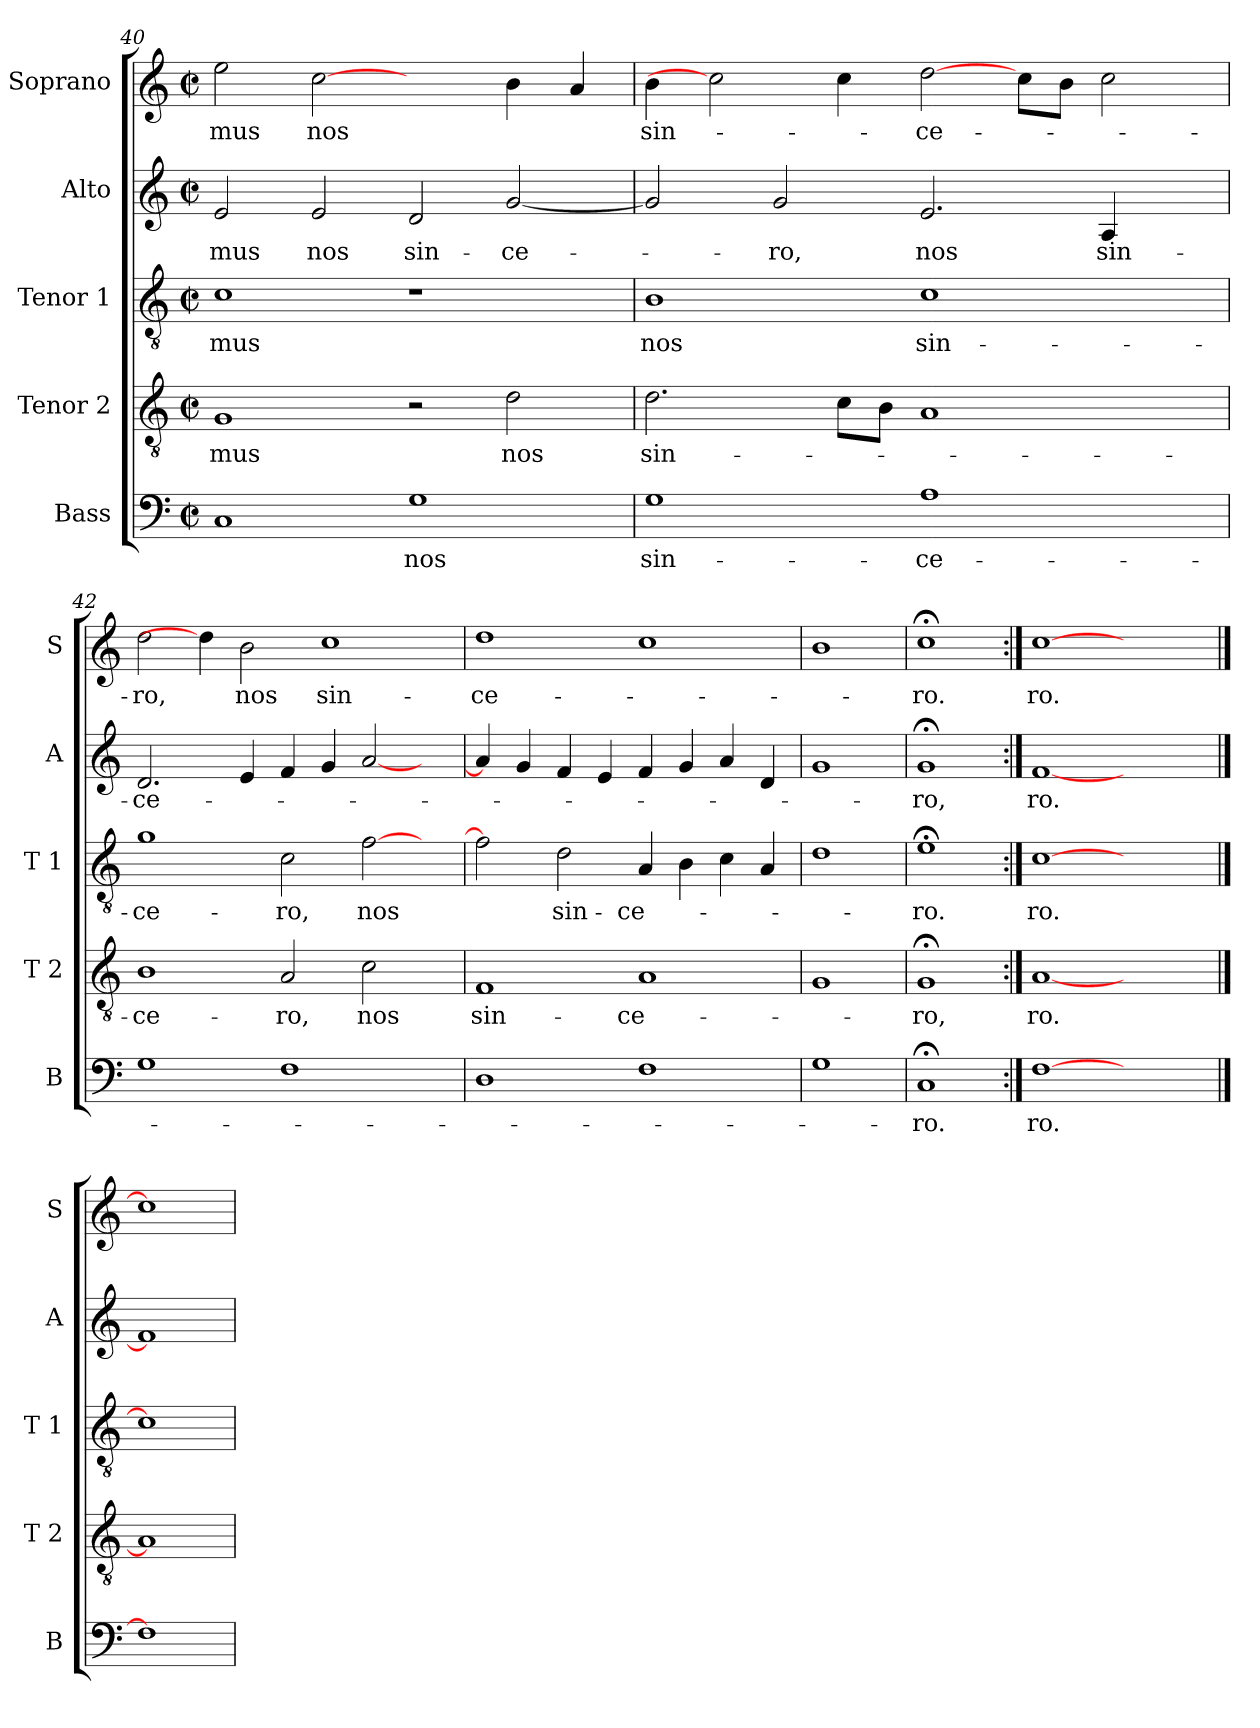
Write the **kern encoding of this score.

**kern	**text	**kern	**text	**kern	**text	**kern	**text	**kern	**text
*part5	*part5	*part4	*part4	*part3	*part3	*part2	*part2	*part1	*part1
*staff5	*staff5	*staff4	*staff4	*staff3	*staff3	*staff2	*staff2	*staff1	*staff1
*I"Bass	*	*I"Tenor 2	*	*I"Tenor 1	*	*I"Alto	*	*I"Soprano	*
*I'B	*	*I'T 2	*	*I'T 1	*	*I'A	*	*I'S	*
*clefF4	*	*clefGv2	*	*clefGv2	*	*clefG2	*	*clefG2	*
*k[]	*	*k[]	*	*k[]	*	*k[]	*	*k[]	*
*C:	*	*C:	*	*C:	*	*C:	*	*C:	*
*M2/2	*	*M2/2	*	*M2/2	*	*M2/2	*	*M2/2	*
*met(c|)	*	*met(c|)	*	*met(c|)	*	*met(c|)	*	*met(c|)	*
=40	=40	=40	=40	=40	=40	=40	=40	=40	=40
!	!	!	!LO:LY:b	!	!LO:LY:b	!	!LO:LY:b	!	!LO:LY:b
1C	.	1G	-mus	1c	-mus	2e/	-mus	2ee\	-mus
!	!	!	!	!	!	!	!LO:LY:b	!	!LO:LY:b
.	.	.	.	.	.	2e/	nos	[2cc	nos
!	!LO:LY:b	!	!	!	!	!	!LO:LY:b	!	!
1G	nos	2r	.	1r	.	2d/	sin-	2ryy	.
!	!	!	!LO:LY:b	!	!	!	!LO:LY:b	!	!
.	.	2d\	nos	.	.	[2g/	-ce-	4b\	.
.	.	.	.	.	.	.	.	4a/	.
=41	=41	=41	=41	=41	=41	=41	=41	=41	=41
!	!LO:LY:b	!	!LO:LY:b	!	!LO:LY:b	!	!	!	!LO:LY:b
1G	sin-	2.d\	sin-	1B	nos	2g/]	.	4b\	sin-
.	.	.	.	.	.	.	.	2cc]	.
!	!	!	!	!	!	!	!LO:LY:b	!	!
.	.	.	.	.	.	2g/	-ro,	.	.
.	.	8c\L	.	.	.	.	.	4cc\	.
.	.	8B\J	.	.	.	.	.	.	.
!	!LO:LY:b	!	!	!	!LO:LY:b	!	!LO:LY:b	!	!LO:LY:b
1A	-ce-	1A	.	1c	sin-	2.e/	nos	[2dd\	-ce-
.	.	.	.	.	.	.	.	8cc\L	.
.	.	.	.	.	.	.	.	8b\J	.
!	!	!	!	!	!	!	!LO:LY:b	!	!
.	.	.	.	.	.	4A/	sin-	2cc\	.
4ryy	.	4ryy	.	4ryy	.	4ryy	.	.	.
!!LO:PB:g=z
=42	=42	=42	=42	=42	=42	=42	=42	=42	=42
!	!	!	!LO:LY:b	!	!LO:LY:b	!	!LO:LY:b	!	!LO:LY:b
1G	.	1B	-ce-	1g	-ce-	2.d/	-ce-	2dd\	-ro,
.	.	.	.	.	.	.	.	4dd\]	.
!	!	!	!	!	!	!	!	!	!LO:LY:b
.	.	.	.	.	.	4e/	.	2b\	nos
!	!	!	!LO:LY:b	!	!LO:LY:b	!	!	!	!
1F	.	2A/	-ro,	2c\	-ro,	4f/	.	.	.
!	!	!	!	!	!	!	!	!	!LO:LY:b
.	.	.	.	.	.	4g/	.	1cc	sin-
!	!	!	!LO:LY:b	!	!LO:LY:b	!	!	!	!
.	.	2c\	nos	[2f\	nos	[2a/	.	.	.
4ryy	.	4ryy	.	4ryy	.	4ryy	.	.	.
=43	=43	=43	=43	=43	=43	=43	=43	=43	=43
!	!	!	!LO:LY:b	!	!	!	!	!	!LO:LY:b
1D	.	1F	sin-	2f\]	.	4a/]	.	1dd	-ce-
.	.	.	.	.	.	4g/	.	.	.
!	!	!	!	!	!LO:LY:b	!	!	!	!
.	.	.	.	2d\	sin-	4f/	.	.	.
.	.	.	.	.	.	4e/	.	.	.
!	!	!	!LO:LY:b	!	!LO:LY:b	!	!	!	!
1F	.	1A	-ce-	4A/	-ce-	4f/	.	1cc	.
.	.	.	.	4B\	.	4g/	.	.	.
.	.	.	.	4c\	.	4a/	.	.	.
.	.	.	.	4A/	.	4d/	.	.	.
=44	=44	=44	=44	=44	=44	=44	=44	=44	=44
1G	.	1G	.	1d	.	1g	.	1b	.
=45	=45	=45	=45	=45	=45	=45	=45	=45	=45
!	!LO:LY:b	!	!LO:LY:b	!	!LO:LY:b	!	!LO:LY:b	!	!LO:LY:b
1C;<	-ro.	1G;<	-ro,	1e;<	-ro.	1g;<	-ro,	1cc;<	-ro.
=46:|!	=46:|!	=46:|!	=46:|!	=46:|!	=46:|!	=46:|!	=46:|!	=46:|!	=46:|!
!	!LO:LY:b	!	!LO:LY:b	!	!LO:LY:b	!	!LO:LY:b	!	!LO:LY:b
[1F	ro.	[1A	ro.	[1c	ro.	[1f	ro.	[1cc	ro.
1ryy	.	1ryy	.	1ryy	.	1ryy	.	1ryy	.
==47	==47	==47	==47	==47	==47	==47	==47	==47	==47
1F]	.	1A]	.	1c]	.	1f]	.	1cc]	.
=	=	=	=	=	=	=	=	=	=
*-	*-	*-	*-	*-	*-	*-	*-	*-	*-
